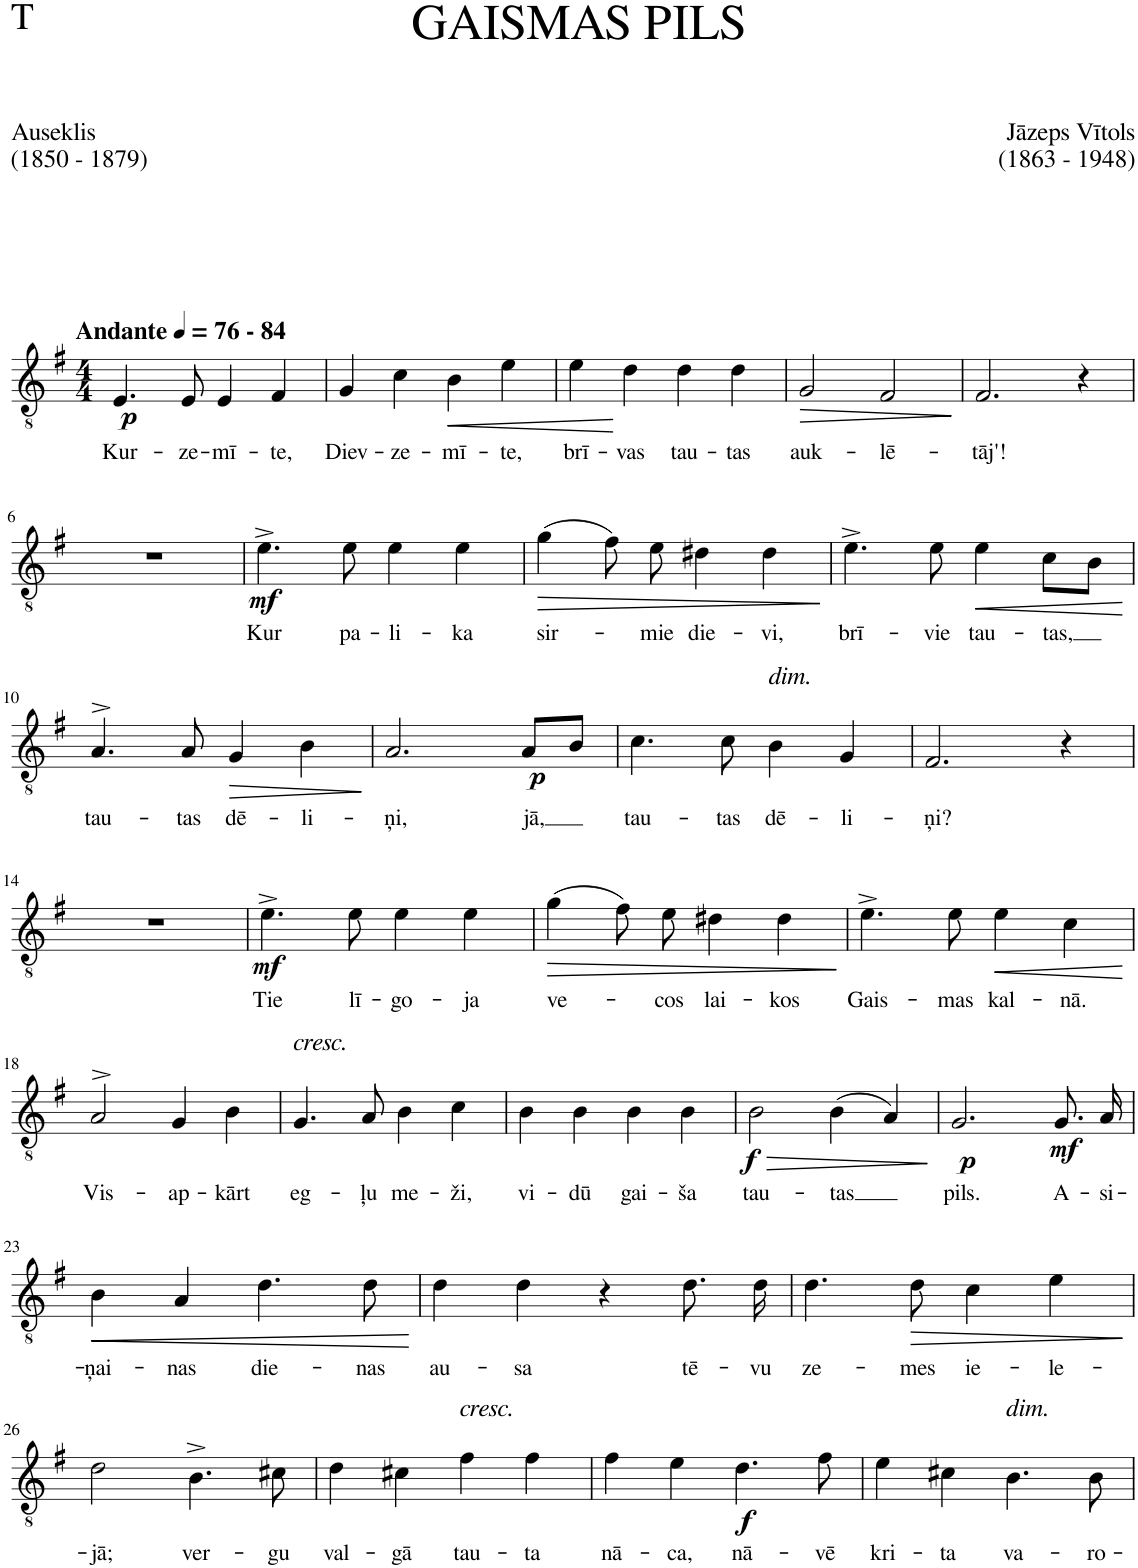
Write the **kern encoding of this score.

**kern	**text	**dynam
*part1	*part1	*part1
*staff1	*staff1	*staff1
*I"Tenor	*	*
*I'T.	*	*
*clefGv2	*	*
*k[f#]	*	*
*M4/4	*	*
*MM76	*	*
=1	=1	=1
!LO:TX:a:B:t=Andante	!	!
!LO:TX:a:B:t=- 84	!	!
!	!LO:LY:b	!LO:DY:b
4.E/	Kur-	p
!	!LO:LY:b	!
8E/	-ze-	.
!	!LO:LY:b	!
4E/	-mī-	.
!	!LO:LY:b	!
4F#/	-te,	.
=2	=2	=2
!	!LO:LY:b	!
4G/	Diev-	.
!	!LO:LY:b	!
4c\	-ze-	.
!	!LO:LY:b	!LO:HP:b
4B\	-mī-	<
!	!LO:LY:b	!
4e\	-te,	.
=3	=3	=3
!	!LO:LY:b	!
4e\	brī-	.
!	!LO:LY:b	!
4d\	-vas	[
!	!LO:LY:b	!
4d\	tau-	.
!	!LO:LY:b	!
4d\	-tas	.
=4	=4	=4
!	!LO:LY:b	!LO:HP:b
2G/	auk-	>
!	!LO:LY:b	!
2F#/	-lē-	.
.	.	]
=5	=5	=5
!	!LO:LY:b	!
2.F#/	-tāj'!	.
4r	.	.
!!LO:LB:g=z
=6	=6	=6
1r	.	.
=7	=7	=7
!	!LO:LY:b	!LO:DY:b
4.e^\	Kur	mf
!	!LO:LY:b	!
8e\	pa-	.
!	!LO:LY:b	!
4e\	-li-	.
!	!LO:LY:b	!
4e\	-ka	.
=8	=8	=8
!	!LO:LY:b	!LO:HP:b
(4g\	sir-	>
8f#\)	.	.
!	!LO:LY:b	!
8e\	-mie	.
!	!LO:LY:b	!
4d#X\	die-	.
!	!LO:LY:b	!
4d#\	-vi,	.
.	.	]
=9	=9	=9
!	!LO:LY:b	!
4.e^\	brī-	.
!	!LO:LY:b	!
8e\	-vie	.
!	!LO:LY:b	!LO:HP:b
4e\	tau-	<
!	!LO:LY:b	!
8c\L	-tas,	.
8B\J	.	.
.	.	[
!!LO:LB:g=z
=10	=10	=10
!	!LO:LY:b	!
4.A^>/	tau-	.
!	!LO:LY:b	!
8A/	-tas	.
!	!LO:LY:b	!LO:HP:b
4G/	dē-	>
!	!LO:LY:b	!
4B\	-li-	.
.	.	]
=11	=11	=11
!	!LO:LY:b	!
2.A/	-ņi,	.
!	!LO:LY:b	!LO:DY:b
8A/L	jā,	p
8B/J	.	.
=12	=12	=12
!	!LO:LY:b	!
4.c\	tau-	.
!	!LO:LY:b	!
8c\	-tas	.
!LO:TX:a:i:t=dim.	!	!
!	!LO:LY:b	!
4B\	dē-	.
!	!LO:LY:b	!
4G/	-li-	.
=13	=13	=13
!	!LO:LY:b	!
2.F#/	-ņi?	.
4r	.	.
!!LO:LB:g=z
=14	=14	=14
1r	.	.
=15	=15	=15
!	!LO:LY:b	!LO:DY:b
4.e^\	Tie	mf
!	!LO:LY:b	!
8e\	lī-	.
!	!LO:LY:b	!
4e\	-go-	.
!	!LO:LY:b	!
4e\	-ja	.
=16	=16	=16
!	!LO:LY:b	!LO:HP:b
(4g\	ve-	>
8f#\)	.	.
!	!LO:LY:b	!
8e\	-cos	.
!	!LO:LY:b	!
4d#X\	lai-	.
!	!LO:LY:b	!
4d#\	-kos	.
.	.	]
=17	=17	=17
!	!LO:LY:b	!
4.e^\	Gais-	.
!	!LO:LY:b	!
8e\	-mas	.
!	!LO:LY:b	!LO:HP:b
4e\	kal-	<
!	!LO:LY:b	!
4c\	-nā.	.
.	.	[
!!LO:LB:g=z
=18	=18	=18
!	!LO:LY:b	!
2A^>/	Vis-	.
!	!LO:LY:b	!
4G/	-ap-	.
!	!LO:LY:b	!
4B\	-kārt	.
=19	=19	=19
!LO:TX:a:i:t=cresc.	!	!
!	!LO:LY:b	!
4.G/	eg-	.
!	!LO:LY:b	!
8A/	-ļu	.
!	!LO:LY:b	!
4B\	me-	.
!	!LO:LY:b	!
4c\	-ži,	.
=20	=20	=20
!	!LO:LY:b	!
4B\	vi-	.
!	!LO:LY:b	!
4B\	-dū	.
!	!LO:LY:b	!
4B\	gai-	.
!	!LO:LY:b	!
4B\	-ša	.
=21	=21	=21
!	!LO:LY:b	!LO:HP:b
!	!	!LO:DY:n=1:b
2B\	tau-	> f
!	!LO:LY:b	!
(4B\	-tas	.
4A/)	.	.
.	.	]
=22	=22	=22
!	!LO:LY:b	!LO:DY:b
2.G/	pils.	p
!	!LO:LY:b	!LO:DY:b
8.G/	A-	mf
!	!LO:LY:b	!
16A/	-si-	.
!!LO:LB:g=z
=23	=23	=23
!	!LO:LY:b	!LO:HP:b
4B\	-ņai-	<
!	!LO:LY:b	!
4A/	-nas	.
!	!LO:LY:b	!
4.d\	die-	.
!	!LO:LY:b	!
8d\	-nas	.
.	.	[
=24	=24	=24
!	!LO:LY:b	!
4d\	au-	.
!	!LO:LY:b	!
4d\	-sa	.
4r	.	.
!	!LO:LY:b	!
8.d\	tē-	.
!	!LO:LY:b	!
16d\	-vu	.
=25	=25	=25
!	!LO:LY:b	!
4.d\	ze-	.
!	!LO:LY:b	!LO:HP:b
8d\	-mes	>
!	!LO:LY:b	!
4c\	ie-	.
!	!LO:LY:b	!
4e\	-le-	.
.	.	]
!!LO:LB:g=z
=26	=26	=26
!	!LO:LY:b	!
2d\	-jā;	.
!	!LO:LY:b	!
4.B^\	ver-	.
!	!LO:LY:b	!
8c#X\	-gu	.
=27	=27	=27
!	!LO:LY:b	!
4d\	val-	.
!	!LO:LY:b	!
4c#X\	-gā	.
!LO:TX:a:i:t=cresc.	!	!
!	!LO:LY:b	!
4f#\	tau-	.
!	!LO:LY:b	!
4f#\	-ta	.
=28	=28	=28
!	!LO:LY:b	!
4f#\	nā-	.
!	!LO:LY:b	!
4e\	-ca,	.
!	!LO:LY:b	!LO:DY:b
4.d\	nā-	f
!	!LO:LY:b	!
8f#\	-vē	.
=29	=29	=29
!	!LO:LY:b	!
4e\	kri-	.
!	!LO:LY:b	!
4c#X\	-ta	.
!LO:TX:a:i:t=dim.	!	!
!	!LO:LY:b	!
4.B\	va-	.
!	!LO:LY:b	!
8B\	-ro-	.
=	=	=
*-	*-	*-
